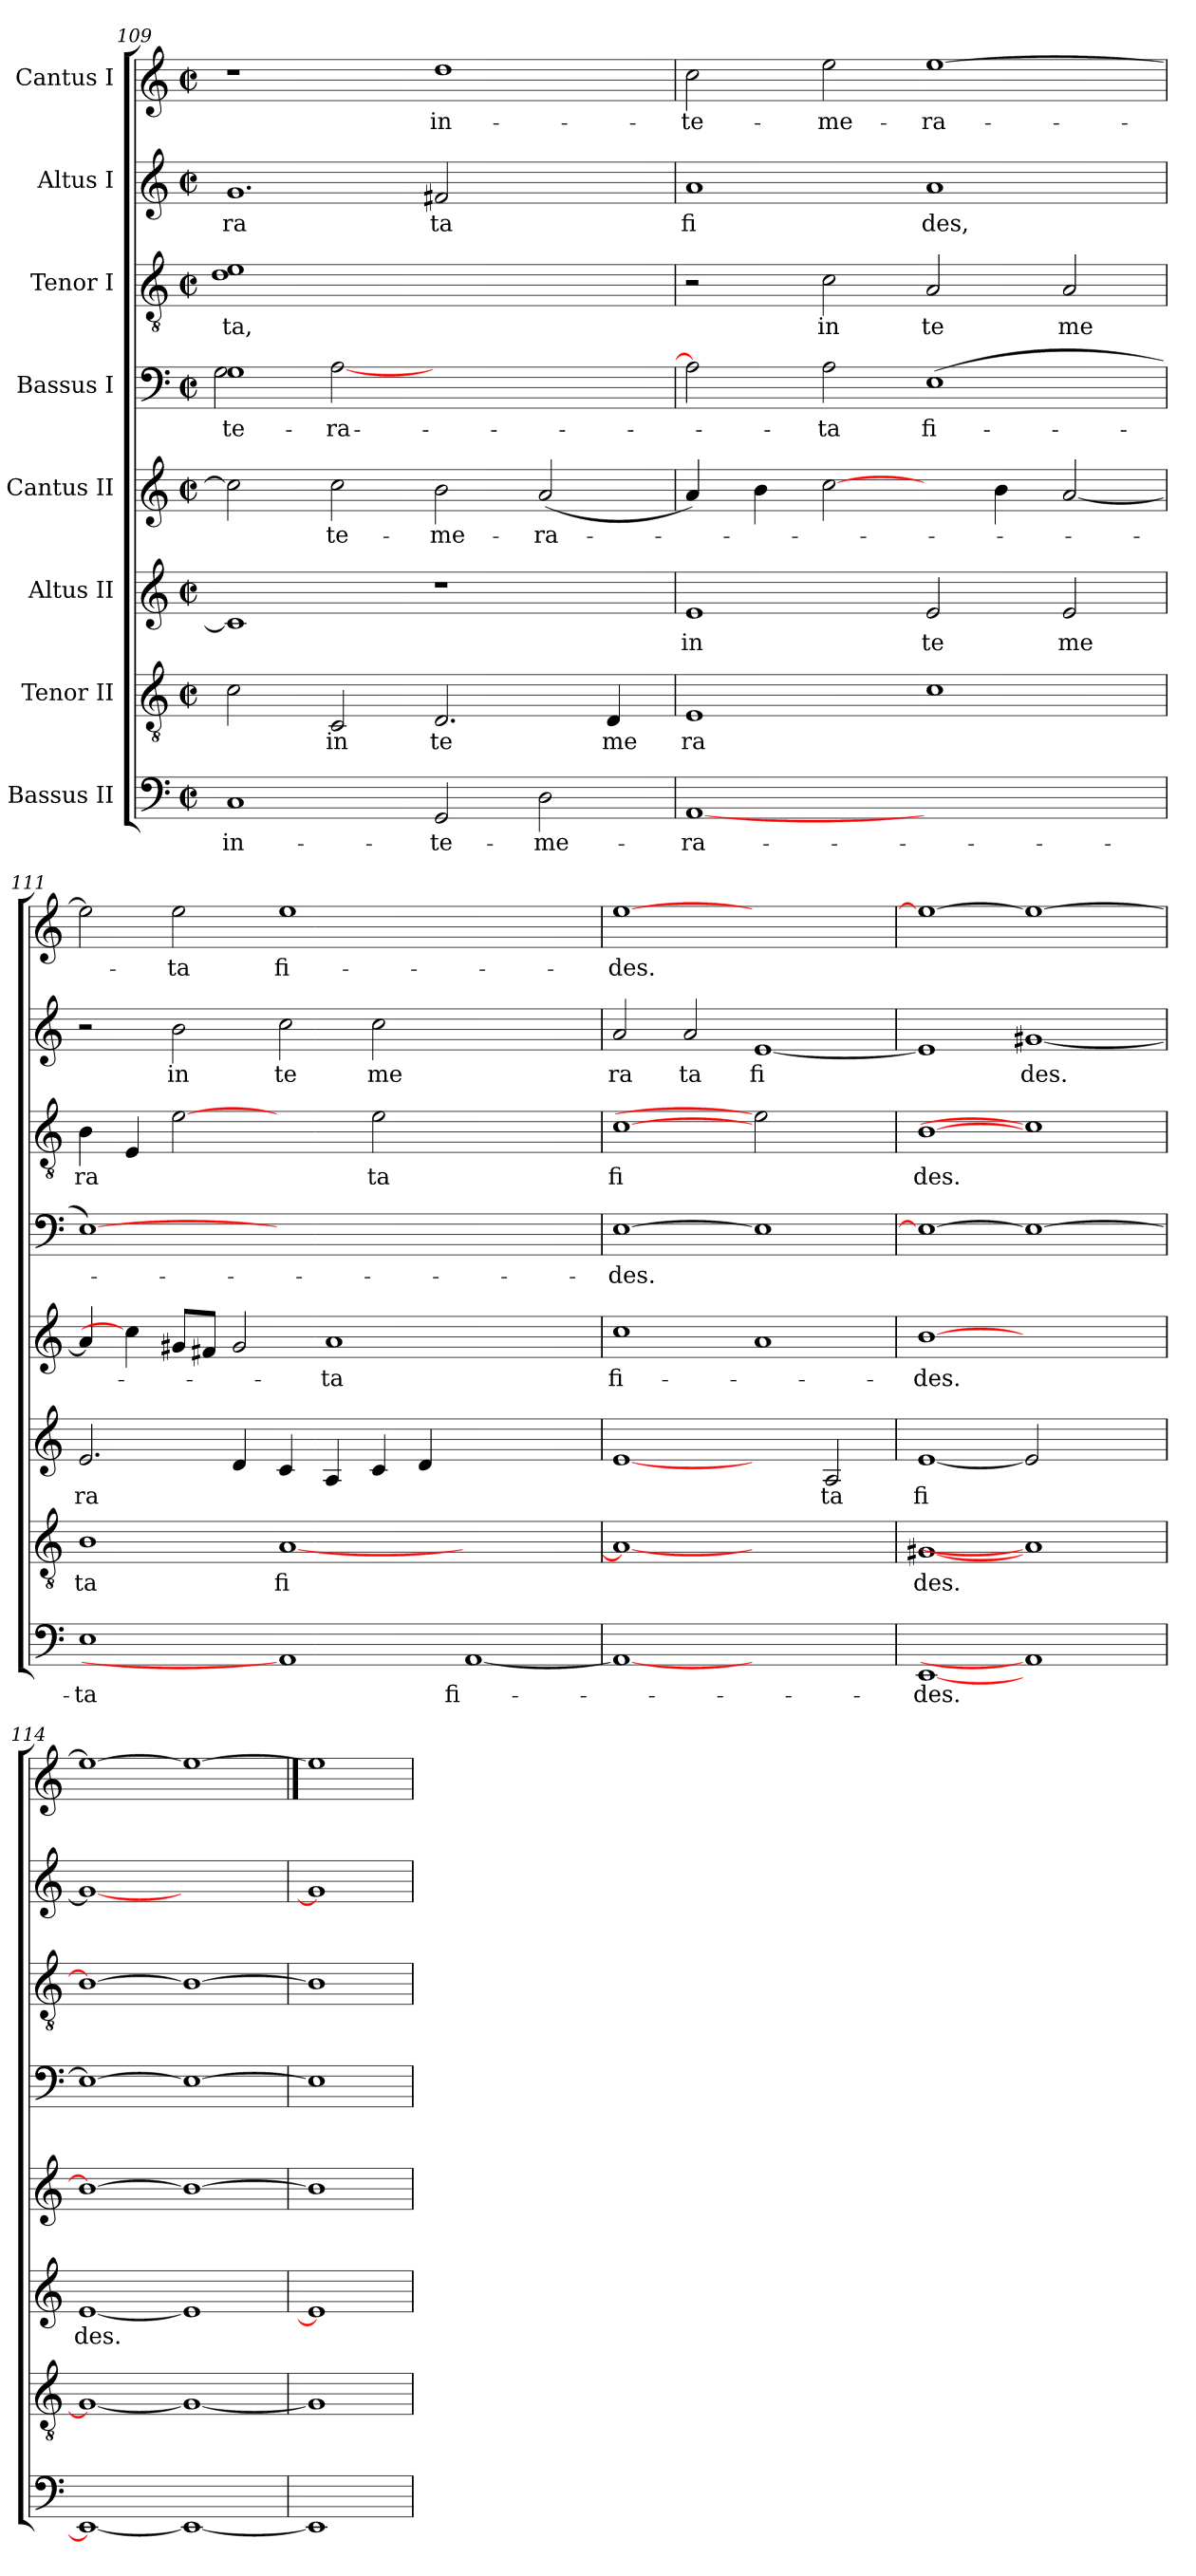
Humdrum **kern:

**kern	**text	**kern	**text	**kern	**text	**kern	**text	**kern	**text	**kern	**text	**kern	**text	**kern	**text
*part8	*part8	*part7	*part7	*part6	*part6	*part5	*part5	*part4	*part4	*part3	*part3	*part2	*part2	*part1	*part1
*staff8	*staff8	*staff7	*staff7	*staff6	*staff6	*staff5	*staff5	*staff4	*staff4	*staff3	*staff3	*staff2	*staff2	*staff1	*staff1
*I"Bassus II	*	*I"Tenor II	*	*I"Altus II	*	*I"Cantus II	*	*I"Bassus I	*	*I"Tenor I	*	*I"Altus I	*	*I"Cantus I	*
*clefF4	*	*clefGv2	*	*clefG2	*	*clefG2	*	*clefF4	*	*clefGv2	*	*clefG2	*	*clefG2	*
*M2/2	*	*M2/2	*	*M2/2	*	*M2/2	*	*M2/2	*	*M2/2	*	*M2/2	*	*M2/2	*
*met(c|)	*	*met(c|)	*	*met(c|)	*	*met(c|)	*	*met(c|)	*	*met(c|)	*	*met(c|)	*	*met(c|)	*
=109	=109	=109	=109	=109	=109	=109	=109	=109	=109	=109	=109	=109	=109	=109	=109
!	!LO:LY:b:cj	!	!	!	!	!	!	!	!LO:LY:b:cj	!	!	!	!	!	!
*	*	*	*	*	*	*	*	*^	*	*	*	*	*	*	*
!	!	!	!	!	!	!	!	!	!	!LO:LY:b:cj	!	!LO:LY:b:cj	!LO:N:vis=1.	!LO:LY:b:cj	!	!
1C	in-	2c\	.	1c]	.	2cc\]	.	1G	2G\	-te-	1e 1d	ta,	1g	ra	1r	.
!	!	!	!LO:LY:b:cj	!	!	!	!LO:LY:b:cj	!	!	!LO:LY:b:cj	!	!	!	!	!	!
.	.	2C/	in	.	.	2cc\	-te-	.	[>2A\	-ra-	.	.	.	.	.	.
!	!LO:LY:b:cj	!	!LO:LY:b:cj	!	!	!	!LO:LY:b:cj	!	!	!	!	!	!	!LO:LY:b:cj	!	!LO:LY:b:cj
2GG/	-te-	2.D/	te	1r	.	2b\	-me-	1ryy	1ryy	.	1ryy	.	2f#X/	ta	1dd	in-
!	!LO:LY:b:cj	!	!	!	!	!	!LO:LY:b:cj	!	!	!	!	!	!	!	!	!
2D\	-me-	.	.	.	.	(<2a/	-ra-	.	.	.	.	.	2ryy	.	.	.
!	!	!	!LO:LY:b:cj	!	!	!	!	!	!	!	!	!	!	!	!	!
.	.	4D/	me	.	.	.	.	.	.	.	.	.	.	.	.	.
*	*	*	*	*	*	*	*	*v	*v	*	*	*	*	*	*	*
=110	=110	=110	=110	=110	=110	=110	=110	=110	=110	=110	=110	=110	=110	=110	=110
!	!LO:LY:b:cj	!	!LO:LY:b:cj	!	!LO:LY:b:cj	!	!	!	!	!	!	!	!LO:LY:b:cj	!	!LO:LY:b:cj
[1AA	-ra-	1E	ra	1e	in	4a/)	.	2A\]	.	2r	.	1a	fi	2cc\	-te-
.	.	.	.	.	.	4b\	.	.	.	.	.	.	.	.	.
!	!	!	!	!	!	!	!	!	!LO:LY:b:cj	!	!LO:LY:b:cj	!	!	!	!LO:LY:b:cj
.	.	.	.	.	.	[2cc\	.	2A\	-ta	2c\	in	.	.	2ee\	-me-
!	!	!	!	!	!LO:LY:b:cj	!	!	!	!LO:LY:b:cj	!	!LO:LY:b:cj	!	!LO:LY:b:cj	!	!LO:LY:b:cj
1ryy	.	1c	.	2e/	te	4ryy	.	(>1E	fi-	2A/	te	1a	des,	[>1ee	-ra-
.	.	.	.	.	.	4b\	.	.	.	.	.	.	.	.	.
!	!	!	!	!	!LO:LY:b:cj	!	!	!	!	!	!LO:LY:b:cj	!	!	!	!
.	.	.	.	2e/	me	[<2a/	.	.	.	2A/	me	.	.	.	.
=111	=111	=111	=111	=111	=111	=111	=111	=111	=111	=111	=111	=111	=111	=111	=111
!	!LO:LY:b:cj	!	!LO:LY:b:cj	!	!LO:LY:b:cj	!	!	!	!	!	!LO:LY:b:cj	!	!	!	!
1E	-ta	1B	ta	2.e/	ra	4a/]	.	[1E)	.	4B\	ra	2r	.	2ee\]	.
.	.	.	.	.	.	4cc\]	.	.	.	4E/	.	.	.	.	.
!	!	!	!	!	!	!	!	!	!	!	!	!	!LO:LY:b:cj	!	!LO:LY:b:cj
.	.	.	.	.	.	8g#/L	.	.	.	[2e	.	2b\	in	2ee\	-ta
.	.	.	.	.	.	8f#/J	.	.	.	.	.	.	.	.	.
.	.	.	.	4d/	.	2g#/	.	.	.	.	.	.	.	.	.
!	!	!	!LO:LY:b:cj	!	!	!	!	!	!	!	!	!	!LO:LY:b:cj	!	!LO:LY:b:cj
1AA]	.	[<1A	fi	4c/	.	.	.	0ryy	.	2ryy	.	2cc\	te	1ee	fi-
!	!	!	!	!	!	!	!LO:LY:b:cj	!	!	!	!	!	!	!	!
.	.	.	.	4A/	.	1a	-ta	.	.	.	.	.	.	.	.
!	!	!	!	!	!	!	!	!	!	!	!LO:LY:b:cj	!	!LO:LY:b:cj	!	!
.	.	.	.	4c/	.	.	.	.	.	2e\	ta	2cc\	me	.	.
.	.	.	.	4d/	.	.	.	.	.	.	.	.	.	.	.
!	!LO:LY:b:cj	!	!	!	!	!	!	!	!	!	!	!	!	!	!
[<1AA	fi-	1ryy	.	1ryy	.	.	.	.	.	1ryy	.	1ryy	.	1ryy	.
.	.	.	.	.	.	2.ryy	.	.	.	.	.	.	.	.	.
=112	=112	=112	=112	=112	=112	=112	=112	=112	=112	=112	=112	=112	=112	=112	=112
!	!	!	!	!	!	!	!LO:LY:b:cj	!	!LO:LY:b	!	!LO:LY:b:cj	!	!LO:LY:b:cj	!	!LO:LY:b
1AA_	.	1A_	.	[1e	.	1cc	fi-	[>1E	-des.	[1c	fi	2a/	ra	[>1ee	-des.
!	!	!	!	!	!	!	!	!	!	!	!	!	!LO:LY:b:cj	!	!
.	.	.	.	.	.	.	.	.	.	.	.	2a/	ta	.	.
!	!	!	!	!	!	!	!	!	!	!	!	!	!LO:LY:b:cj	!	!
1ryy	.	1ryy	.	2ryy	.	1a	.	1E]	.	2e]	.	[<1e	fi	1ryy	.
!	!	!	!	!	!LO:LY:b:cj	!	!	!	!	!	!	!	!	!	!
.	.	.	.	2A/	ta	.	.	.	.	2ryy	.	.	.	.	.
=113	=113	=113	=113	=113	=113	=113	=113	=113	=113	=113	=113	=113	=113	=113	=113
!	!LO:LY:b	!	!LO:LY:b	!	!LO:LY:b:cj	!	!LO:LY:b	!	!	!	!LO:LY:b	!	!	!	!
[<1EE	-des.	[<1G#X	des.	[1e	fi	[>1b	-des.	1E_>	.	[>1B	des.	1e]	.	1ee_>	.
!	!	!	!	!	!	!	!	!	!	!	!	!	!LO:LY:b	!	!
1AA]	.	1A]	.	2e]	.	1ryy	.	1E_	.	1c]	.	[<1g#X	des.	1ee_	.
.	.	.	.	2ryy	.	.	.	.	.	.	.	.	.	.	.
=114	=114	=114	=114	=114	=114	=114	=114	=114	=114	=114	=114	=114	=114	=114	=114
!	!	!	!	!	!LO:LY:b:cj	!	!	!	!	!	!	!	!	!	!
1EE_	.	1G#_	.	[1e	des.	1b_	.	1E_	.	1B_	.	1g#_	.	1ee_	.
1EE_	.	1G#_	.	1e]	.	1b_	.	1E_	.	1B_	.	1ryy	.	1ee_	.
=115	==115	=115	==115	=115	==115	=115	==115	=115	==115	=115	==115	=115	==115	==115	==115
1EE]	.	1G#]	.	1e]	.	1b]	.	1E]	.	1B]	.	1g#]	.	1ee]	.
=	=	=	=	=	=	=	=	=	=	=	=	=	=	=	=
*-	*-	*-	*-	*-	*-	*-	*-	*-	*-	*-	*-	*-	*-	*-	*-
